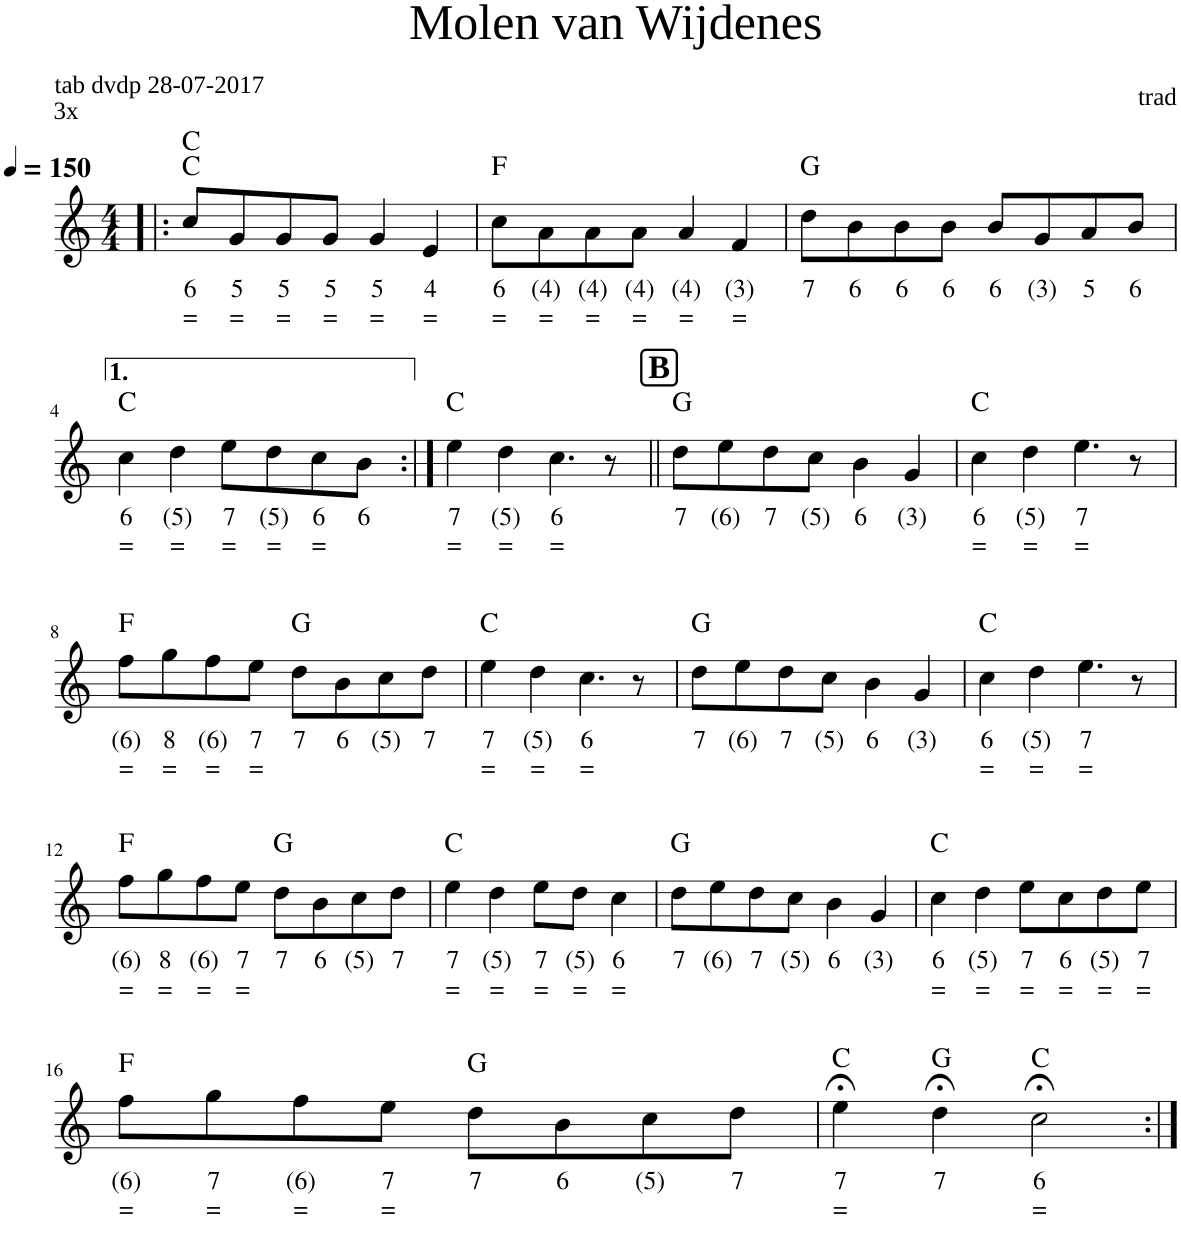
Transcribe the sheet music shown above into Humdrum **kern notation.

**kern	**text	**text	**kern	**text	**text	**kern	**text	**text	**harte
*part3	*part3	*part3	*part2	*part2	*part2	*part1	*part1	*part1	*part1
*staff3	*staff3	*staff3	*staff2	*staff2	*staff2	*staff1	*staff1	*staff1	*
*I"Voice	*	*	*I"Voice	*	*	*I"Voice	*	*	*
*stria5	*	*	*stria5	*	*	*	*	*	*
*clefG2	*	*	*clefG2	*	*	*clefG2	*	*	*
*k[]	*	*	*k[]	*	*	*k[]	*	*	*
*M4/4	*	*	*M4/4	*	*	*M4/4	*	*	*
*MM150	*	*	*MM150	*	*	*MM150	*	*	*
=1!|:	=1!|:	=1!|:	=1!|:	=1!|:	=1!|:	=1!|:	=1!|:	=1!|:	=1!|:
!	!	!	!LO:TX:a:t=2e stem	!	!	!	!	!	!
!LO:TX:a:t=baslijn	!	!	!	!	!	!	!	!	!
!	!	!	!	!	!	!	!LO:LY:b	!LO:LY:b	!
4cc	6	=	4e	4	=	8cc/L	6	=	C:maj C:maj
!	!	!	!	!	!	!	!LO:LY:b	!LO:LY:b	!
.	.	.	.	.	.	8g/	5	=	.
!	!	!	!	!	!	!	!LO:LY:b	!LO:LY:b	!
4ee	7	=	8cL	3	=	8g/	5	=	.
!	!	!	!	!	!	!	!LO:LY:b	!LO:LY:b	!
.	.	.	8cJ	3	=	8g/J	5	=	.
!	!	!	!	!	!	!	!LO:LY:b	!LO:LY:b	!
4gg	8	=	4c	3	=	4g/	5	=	.
!	!	!	!	!	!	!	!LO:LY:b	!LO:LY:b	!
4ee	7	=	4c	3	=	4e/	4	=	.
=2	=2	=2	=2	=2	=2	=2	=2	=2	=2
!	!	!	!	!	!	!	!LO:LY:b	!LO:LY:b	!
4cc	6	=	4f	(3)	=	8cc\L	6	=	F:maj
!	!	!	!	!	!	!	!LO:LY:b	!LO:LY:b	!
.	.	.	.	.	.	8a\	(4)	=	.
!	!	!	!	!	!	!	!LO:LY:b	!LO:LY:b	!
4a	(4)	=	8dL	3	.	8a\	(4)	=	.
!	!	!	!	!	!	!	!LO:LY:b	!LO:LY:b	!
.	.	.	8dJ	3	.	8a\J	(4)	=	.
!	!	!	!	!	!	!	!LO:LY:b	!LO:LY:b	!
4f	(3)	=	4d	3	.	4a/	(4)	=	.
!	!	!	!	!	!	!	!LO:LY:b	!LO:LY:b	!
4a	(4)	=	4c	3	=	4f/	(3)	=	.
=3	=3	=3	=3	=3	=3	=3	=3	=3	=3
!	!	!	!	!	!	!	!LO:LY:b	!	!
4g	(3)	.	4g	(3)	.	8dd\L	7	.	G:maj
!	!	!	!	!	!	!	!LO:LY:b	!	!
.	.	.	.	.	.	8b\	6	.	.
!	!	!	!	!	!	!	!LO:LY:b	!	!
4b	6	.	8dL	3	.	8b\	6	.	.
!	!	!	!	!	!	!	!LO:LY:b	!	!
.	.	.	8dJ	3	.	8b\J	6	.	.
!	!	!	!	!	!	!	!LO:LY:b	!	!
4dd	7	.	4d	3	.	8b/L	6	.	.
!	!	!	!	!	!	!	!LO:LY:b	!	!
.	.	.	.	.	.	8g/	(3)	.	.
!	!	!	!	!	!	!	!LO:LY:b	!	!
4b	6	.	8dL	3	.	8a/	5	.	.
!	!	!	!	!	!	!	!LO:LY:b	!	!
.	.	.	8dJ	3	.	8b/J	6	.	.
!!LO:LB:g=z
=4	=4	=4	=4	=4	=4	=4	=4	=4	=4
!	!	!	!	!	!	!	!LO:LY:b	!LO:LY:b	!
4cc	6	=	4e	4	=	4cc\	6	=	C:maj
!	!	!	!	!	!	!	!LO:LY:b	!LO:LY:b	!
4ee	7	=	4g	5	=	4dd\	(5)	=	.
!	!	!	!	!	!	!	!LO:LY:b	!LO:LY:b	!
4gg	8	=	8aL	(4)	=	8ee\L	7	=	.
!	!	!	!	!	!	!	!LO:LY:b	!LO:LY:b	!
.	.	.	8gJ	5	=	8dd\	(5)	=	.
!	!	!	!	!	!	!	!LO:LY:b	!LO:LY:b	!
4ee	7	=	4f	(3)	=	8cc\	6	=	.
!	!	!	!	!	!	!	!LO:LY:b	!	!
.	.	.	.	.	.	8b\J	6	.	.
=5:|!	=5:|!	=5:|!	=5:|!	=5:|!	=5:|!	=5:|!	=5:|!	=5:|!	=5:|!
!	!	!	!	!	!	!	!LO:LY:b	!LO:LY:b	!
4cc	6	=	4g	5	=	4ee\	7	=	C:maj
!	!	!	!	!	!	!	!LO:LY:b	!LO:LY:b	!
4ee	7	=	4f	(3)	=	4dd\	(5)	=	.
!	!	!	!	!	!	!	!LO:LY:b	!LO:LY:b	!
4.gg	8	=	4.e	4	=	4.cc\	6	=	.
8r	.	.	8r	.	.	8r	.	.	.
!!LO:REH:place=s1:a:B:cj:fs=14:t=B
=6||	=6||	=6||	=6||	=6||	=6||	=6||	=6||	=6||	=6||
!	!	!	!	!	!	!	!LO:LY:b	!	!
4g	(3)	.	4g	(3)	.	8dd\L	7	.	G:maj
!	!	!	!	!	!	!	!LO:LY:b	!	!
.	.	.	.	.	.	8ee\	(6)	.	.
!	!	!	!	!	!	!	!LO:LY:b	!	!
4b	6	.	8gL	(3)	.	8dd\	7	.	.
!	!	!	!	!	!	!	!LO:LY:b	!	!
.	.	.	8fJ	4	.	8cc\J	(5)	.	.
!	!	!	!	!	!	!	!LO:LY:b	!	!
4dd	7	.	4e	(2)	.	4b\	6	.	.
!	!	!	!	!	!	!	!LO:LY:b	!	!
4b	6	.	4c	(2)	=	4g/	(3)	.	.
=7	=7	=7	=7	=7	=7	=7	=7	=7	=7
!	!	!	!	!	!	!	!LO:LY:b	!LO:LY:b	!
4cc	6	=	4e	4	=	4cc\	6	=	C:maj
!	!	!	!	!	!	!	!LO:LY:b	!LO:LY:b	!
4ee	7	=	4g	5	=	4dd\	(5)	=	.
!	!	!	!	!	!	!	!LO:LY:b	!LO:LY:b	!
4.gg	8	=	4.a	(4)	=	4.ee\	7	=	.
8r	.	.	8r	.	.	8r	.	.	.
!!LO:LB:g=z
=8	=8	=8	=8	=8	=8	=8	=8	=8	=8
!	!	!	!	!	!	!	!LO:LY:b	!LO:LY:b	!
4cc	6	=	4cc	6	=	8ff\L	(6)	=	F:maj
!	!	!	!	!	!	!	!LO:LY:b	!LO:LY:b	!
.	.	.	.	.	.	8gg\	8	=	.
!	!	!	!	!	!	!	!LO:LY:b	!LO:LY:b	!
4a	(4)	=	8aL	(4)	=	8ff\	(6)	=	.
!	!	!	!	!	!	!	!LO:LY:b	!LO:LY:b	!
.	.	.	8aJ	(4)	=	8ee\J	7	=	.
!	!	!	!	!	!	!	!LO:LY:b	!	!
4g	(3)	.	8gL	(3)	.	8dd\L	7	.	G:maj
!	!	!	!	!	!	!	!LO:LY:b	!	!
.	.	.	8e	(2)	.	8b\	6	.	.
!	!	!	!	!	!	!	!LO:LY:b	!	!
4b	6	.	8f	4	.	8cc\	(5)	.	.
!	!	!	!	!	!	!	!LO:LY:b	!	!
.	.	.	8gJ	(3)	.	8dd\J	7	.	.
=9	=9	=9	=9	=9	=9	=9	=9	=9	=9
!	!	!	!	!	!	!	!LO:LY:b	!LO:LY:b	!
4cc	6	=	4a	(4)	=	4ee\	7	=	C:maj
!	!	!	!	!	!	!	!LO:LY:b	!LO:LY:b	!
4ee	7	=	4g	5	=	4dd\	(5)	=	.
!	!	!	!	!	!	!	!LO:LY:b	!LO:LY:b	!
4.gg	8	=	4.e	4	=	4.cc\	6	=	.
8r	.	.	8r	.	.	8r	.	.	.
=10	=10	=10	=10	=10	=10	=10	=10	=10	=10
!	!	!	!	!	!	!	!LO:LY:b	!	!
4g	(3)	.	4g	(3)	.	8dd\L	7	.	G:maj
!	!	!	!	!	!	!	!LO:LY:b	!	!
.	.	.	.	.	.	8ee\	(6)	.	.
!	!	!	!	!	!	!	!LO:LY:b	!	!
4b	6	.	8gL	(3)	.	8dd\	7	.	.
!	!	!	!	!	!	!	!LO:LY:b	!	!
.	.	.	8fJ	4	.	8cc\J	(5)	.	.
!	!	!	!	!	!	!	!LO:LY:b	!	!
4dd	7	.	4d	3	.	4b\	6	.	.
!	!	!	!	!	!	!	!LO:LY:b	!	!
4b	6	.	4B	2	.	4g/	(3)	.	.
=11	=11	=11	=11	=11	=11	=11	=11	=11	=11
!	!	!	!	!	!	!	!LO:LY:b	!LO:LY:b	!
4cc	6	=	4e	4	=	4cc\	6	=	C:maj
!	!	!	!	!	!	!	!LO:LY:b	!LO:LY:b	!
4ee	7	=	4g	5	=	4dd\	(5)	=	.
!	!	!	!	!	!	!	!LO:LY:b	!LO:LY:b	!
4.gg	8	=	4.a	(4)	=	4.ee\	7	=	.
8r	.	.	8r	.	.	8r	.	.	.
!!LO:LB:g=z
=12	=12	=12	=12	=12	=12	=12	=12	=12	=12
!	!	!	!	!	!	!	!LO:LY:b	!LO:LY:b	!
4cc	6	=	4cc	6	=	8ff\L	(6)	=	F:maj
!	!	!	!	!	!	!	!LO:LY:b	!LO:LY:b	!
.	.	.	.	.	.	8gg\	8	=	.
!	!	!	!	!	!	!	!LO:LY:b	!LO:LY:b	!
4a	(4)	=	8aL	(4)	=	8ff\	(6)	=	.
!	!	!	!	!	!	!	!LO:LY:b	!LO:LY:b	!
.	.	.	8aJ	(4)	=	8ee\J	7	=	.
!	!	!	!	!	!	!	!LO:LY:b	!	!
4g	(3)	.	8gL	(3)	.	8dd\L	7	.	G:maj
!	!	!	!	!	!	!	!LO:LY:b	!	!
.	.	.	8e	(2)	.	8b\	6	.	.
!	!	!	!	!	!	!	!LO:LY:b	!	!
4b	6	.	8f	4	.	8cc\	(5)	.	.
!	!	!	!	!	!	!	!LO:LY:b	!	!
.	.	.	8gJ	(3)	.	8dd\J	7	.	.
=13	=13	=13	=13	=13	=13	=13	=13	=13	=13
!	!	!	!	!	!	!	!LO:LY:b	!LO:LY:b	!
4cc	6	=	4g	5	=	4ee\	7	=	C:maj
!	!	!	!	!	!	!	!LO:LY:b	!LO:LY:b	!
4ee	7	=	4f	(3)	=	4dd\	(5)	=	.
!	!	!	!	!	!	!	!LO:LY:b	!LO:LY:b	!
4gg	8	=	8eL	4	=	8ee\L	7	=	.
!	!	!	!	!	!	!	!LO:LY:b	!LO:LY:b	!
.	.	.	8dJ	3	.	8dd\J	(5)	=	.
!	!	!	!	!	!	!	!LO:LY:b	!LO:LY:b	!
4ee	7	=	4c	3	=	4cc\	6	=	.
=14	=14	=14	=14	=14	=14	=14	=14	=14	=14
!	!	!	!	!	!	!	!LO:LY:b	!	!
4g	(3)	.	4g	(3)	.	8dd\L	7	.	G:maj
!	!	!	!	!	!	!	!LO:LY:b	!	!
.	.	.	.	.	.	8ee\	(6)	.	.
!	!	!	!	!	!	!	!LO:LY:b	!	!
4b	6	.	8gL	(3)	.	8dd\	7	.	.
!	!	!	!	!	!	!	!LO:LY:b	!	!
.	.	.	8fJ	4	.	8cc\J	(5)	.	.
!	!	!	!	!	!	!	!LO:LY:b	!	!
4dd	7	.	4d	3	.	4b\	6	.	.
!	!	!	!	!	!	!	!LO:LY:b	!	!
4b	6	.	4B	2	.	4g/	(3)	.	.
=15	=15	=15	=15	=15	=15	=15	=15	=15	=15
!	!	!	!	!	!	!	!LO:LY:b	!LO:LY:b	!
4cc	6	=	4e	4	=	4cc\	6	=	C:maj
!	!	!	!	!	!	!	!LO:LY:b	!LO:LY:b	!
4ee	7	=	4g	5	=	4dd\	(5)	=	.
!	!	!	!	!	!	!	!LO:LY:b	!LO:LY:b	!
4gg	8	=	8aL	6	=	8ee\L	7	=	.
!	!	!	!	!	!	!	!LO:LY:b	!LO:LY:b	!
.	.	.	8f	(3)	=	8cc\	6	=	.
!	!	!	!	!	!	!	!LO:LY:b	!LO:LY:b	!
4ee	7	=	8g	5	=	8dd\	(5)	=	.
!	!	!	!	!	!	!	!LO:LY:b	!LO:LY:b	!
.	.	.	8aJ	(4)	=	8ee\J	7	=	.
!!LO:LB:g=z
=16	=16	=16	=16	=16	=16	=16	=16	=16	=16
!	!	!	!	!	!	!	!LO:LY:b	!LO:LY:b	!
4cc	6	=	4cc	6	=	8ff\L	(6)	=	F:maj
!	!	!	!	!	!	!	!LO:LY:b	!LO:LY:b	!
.	.	.	.	.	.	8gg\	7	=	.
!	!	!	!	!	!	!	!LO:LY:b	!LO:LY:b	!
4a	(4)	=	8aL	(4)	=	8ff\	(6)	=	.
!	!	!	!	!	!	!	!LO:LY:b	!LO:LY:b	!
.	.	.	8aJ	(4)	=	8ee\J	7	=	.
!	!	!	!	!	!	!	!LO:LY:b	!	!
4g	(3)	.	8gL	(3)	.	8dd\L	7	.	G:maj
!	!	!	!	!	!	!	!LO:LY:b	!	!
.	.	.	8e	(2)	.	8b\	6	.	.
!	!	!	!	!	!	!	!LO:LY:b	!	!
4b	6	.	8g	(3)	.	8cc\	(5)	.	.
!	!	!	!	!	!	!	!LO:LY:b	!	!
.	.	.	8bJ	6	.	8dd\J	7	.	.
=17	=17	=17	=17	=17	=17	=17	=17	=17	=17
!	!	!	!	!	!	!	!LO:LY:b	!LO:LY:b	!
4cc;<	6	=	4cc;<	6	=	4ee;<\	7	=	C:maj
!	!	!	!	!	!	!	!LO:LY:b	!	!
4g;<	(3)	.	4g;<	(3)	.	4dd;<\	7	.	G:maj
!	!	!	!	!	!	!	!LO:LY:b	!LO:LY:b	!
2cc;<	6	=	2e;<	4	=	2cc;<\	6	=	C:maj
=:|!	=:|!	=:|!	=:|!	=:|!	=:|!	=:|!	=:|!	=:|!	=:|!
*-	*-	*-	*-	*-	*-	*-	*-	*-	*-
